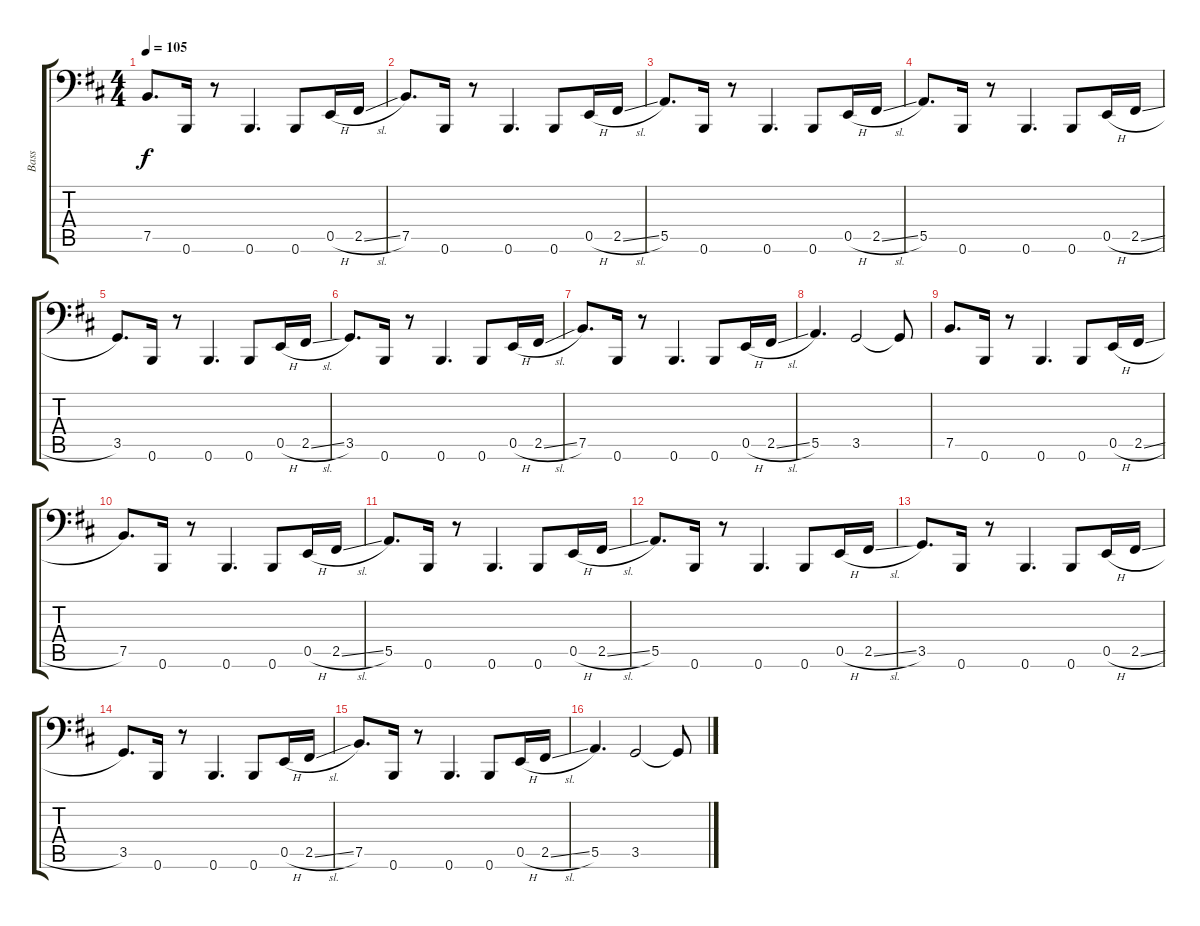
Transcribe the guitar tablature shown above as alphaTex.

\track ("Bass" "Bass") {instrument electricbassfinger}
\staff {score tabs}
\tuning (C3 G2 D2 A1 E1 B0) {hide}
\ts (4 4)
\tempo 105
\clef f4
\ks d
7.5.8{d dy f} 0.6.16 r.8 0.6.4{d} 0.6.8 0.5{h}.16 2.5{sl}.16 |
7.5.8{d} 0.6.16 r.8 0.6.4{d} 0.6.8 0.5{h}.16 2.5{sl}.16 |
5.5.8{d} 0.6.16 r.8 0.6.4{d} 0.6.8 0.5{h}.16 2.5{sl}.16 |
5.5.8{d} 0.6.16 r.8 0.6.4{d} 0.6.8 0.5{h}.16 2.5{sl}.16 |
3.5.8{d} 0.6.16 r.8 0.6.4{d} 0.6.8 0.5{h}.16 2.5{sl}.16 |
3.5.8{d} 0.6.16 r.8 0.6.4{d} 0.6.8 0.5{h}.16 2.5{sl}.16 |
7.5.8{d} 0.6.16 r.8 0.6.4{d} 0.6.8 0.5{h}.16 2.5{sl}.16 |
5.5.4{d} 3.5.2 3.5{t}.8 |
7.5.8{d} 0.6.16 r.8 0.6.4{d} 0.6.8 0.5{h}.16 2.5{sl}.16 |
7.5.8{d} 0.6.16 r.8 0.6.4{d} 0.6.8 0.5{h}.16 2.5{sl}.16 |
5.5.8{d} 0.6.16 r.8 0.6.4{d} 0.6.8 0.5{h}.16 2.5{sl}.16 |
5.5.8{d} 0.6.16 r.8 0.6.4{d} 0.6.8 0.5{h}.16 2.5{sl}.16 |
3.5.8{d} 0.6.16 r.8 0.6.4{d} 0.6.8 0.5{h}.16 2.5{sl}.16 |
3.5.8{d} 0.6.16 r.8 0.6.4{d} 0.6.8 0.5{h}.16 2.5{sl}.16 |
7.5.8{d} 0.6.16 r.8 0.6.4{d} 0.6.8 0.5{h}.16 2.5{sl}.16 |
5.5.4{d} 3.5.2 3.5{t}.8
